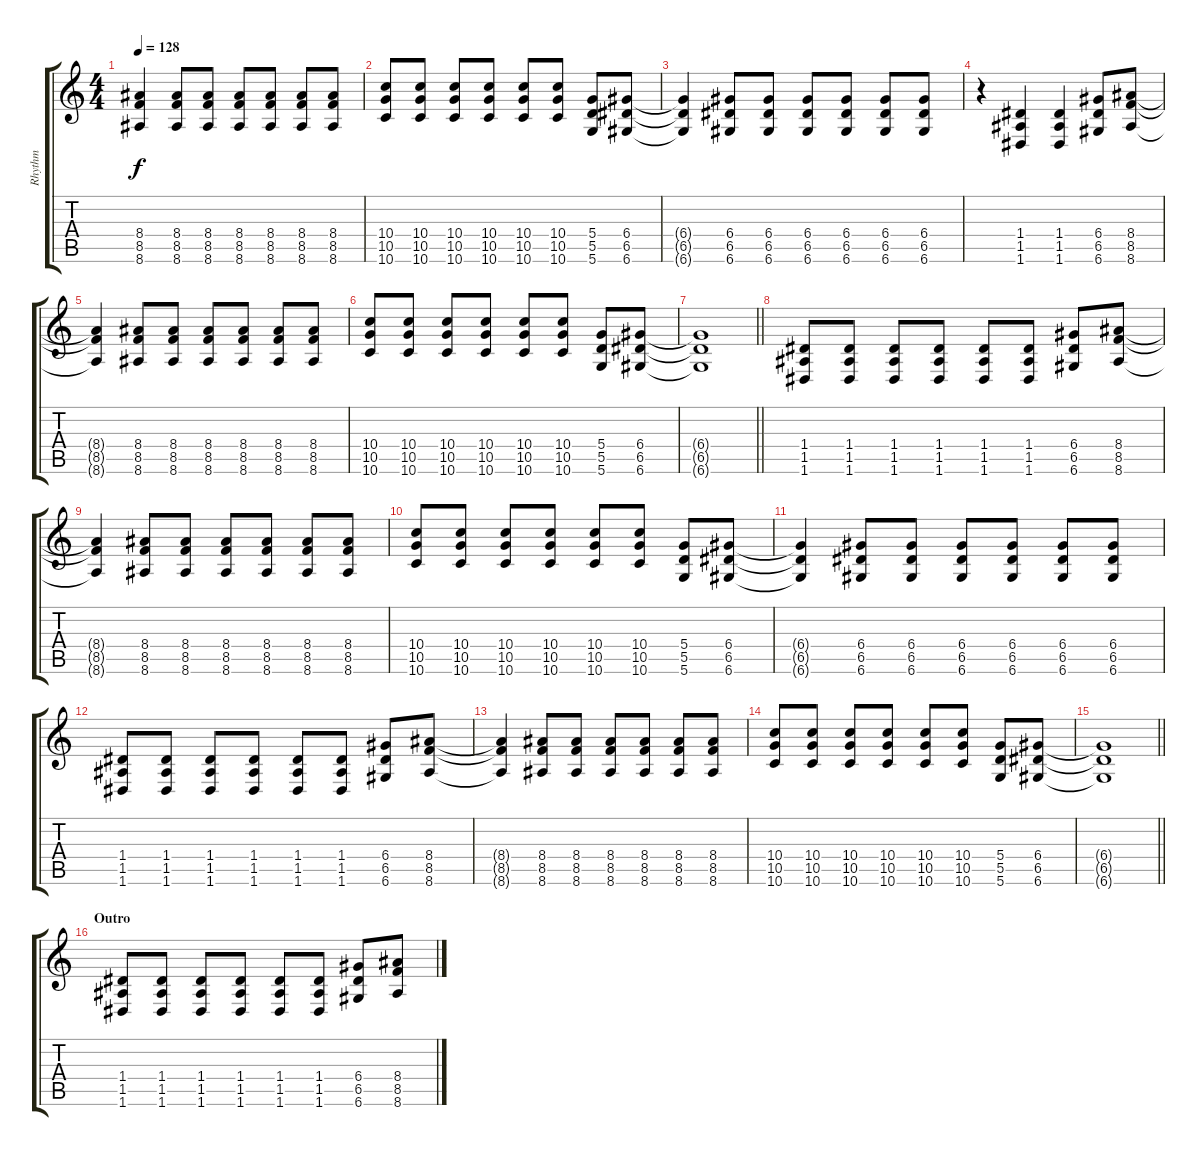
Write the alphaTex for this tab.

\track ("Rhythm" "Rhythm") {instrument overdrivenguitar}
\staff {score tabs}
\tuning (E4 B3 G3 D3 A2 D2) {hide}
\ts (4 4)
\tempo 128
\clef g2
\ks c
(8.4{t} 8.5{t} 8.6{t}).4{dy f} (8.4 8.5 8.6).8 (8.4 8.5 8.6).8 (8.4 8.5 8.6).8 (8.4 8.5 8.6).8 (8.4 8.5 8.6).8 (8.4 8.5 8.6).8 |
(10.4 10.5 10.6).8 (10.4 10.5 10.6).8 (10.4 10.5 10.6).8 (10.4 10.5 10.6).8 (10.4 10.5 10.6).8 (10.4 10.5 10.6).8 (5.4 5.5 5.6).8 (6.4 6.5 6.6).8 |
(6.4{t} 6.5{t} 6.6{t}).4 (6.4 6.5 6.6).8 (6.4 6.5 6.6).8 (6.4 6.5 6.6).8 (6.4 6.5 6.6).8 (6.4 6.5 6.6).8 (6.4 6.5 6.6).8 |
r.4 (1.4 1.5 1.6).4 (1.4 1.5 1.6).4 (6.4 6.5 6.6).8 (8.4 8.5 8.6).8 |
(8.4{t} 8.5{t} 8.6{t}).4 (8.4 8.5 8.6).8 (8.4 8.5 8.6).8 (8.4 8.5 8.6).8 (8.4 8.5 8.6).8 (8.4 8.5 8.6).8 (8.4 8.5 8.6).8 |
(10.4 10.5 10.6).8 (10.4 10.5 10.6).8 (10.4 10.5 10.6).8 (10.4 10.5 10.6).8 (10.4 10.5 10.6).8 (10.4 10.5 10.6).8 (5.4 5.5 5.6).8 (6.4 6.5 6.6).8 |
\barLineRight lightlight
(6.4{t} 6.5{t} 6.6{t}).1 |
(1.4 1.5 1.6).8 (1.4 1.5 1.6).8 (1.4 1.5 1.6).8 (1.4 1.5 1.6).8 (1.4 1.5 1.6).8 (1.4 1.5 1.6).8 (6.4 6.5 6.6).8 (8.4 8.5 8.6).8 |
(8.4{t} 8.5{t} 8.6{t}).4 (8.4 8.5 8.6).8 (8.4 8.5 8.6).8 (8.4 8.5 8.6).8 (8.4 8.5 8.6).8 (8.4 8.5 8.6).8 (8.4 8.5 8.6).8 |
(10.4 10.5 10.6).8 (10.4 10.5 10.6).8 (10.4 10.5 10.6).8 (10.4 10.5 10.6).8 (10.4 10.5 10.6).8 (10.4 10.5 10.6).8 (5.4 5.5 5.6).8 (6.4 6.5 6.6).8 |
(6.4{t} 6.5{t} 6.6{t}).4 (6.4 6.5 6.6).8 (6.4 6.5 6.6).8 (6.4 6.5 6.6).8 (6.4 6.5 6.6).8 (6.4 6.5 6.6).8 (6.4 6.5 6.6).8 |
(1.4 1.5 1.6).8 (1.4 1.5 1.6).8 (1.4 1.5 1.6).8 (1.4 1.5 1.6).8 (1.4 1.5 1.6).8 (1.4 1.5 1.6).8 (6.4 6.5 6.6).8 (8.4 8.5 8.6).8 |
(8.4{t} 8.5{t} 8.6{t}).4 (8.4 8.5 8.6).8 (8.4 8.5 8.6).8 (8.4 8.5 8.6).8 (8.4 8.5 8.6).8 (8.4 8.5 8.6).8 (8.4 8.5 8.6).8 |
(10.4 10.5 10.6).8 (10.4 10.5 10.6).8 (10.4 10.5 10.6).8 (10.4 10.5 10.6).8 (10.4 10.5 10.6).8 (10.4 10.5 10.6).8 (5.4 5.5 5.6).8 (6.4 6.5 6.6).8 |
\barLineRight lightlight
(6.4{t} 6.5{t} 6.6{t}).1 |
\section ("" "Outro")
(1.4 1.5 1.6).8 (1.4 1.5 1.6).8 (1.4 1.5 1.6).8 (1.4 1.5 1.6).8 (1.4 1.5 1.6).8 (1.4 1.5 1.6).8 (6.4 6.5 6.6).8 (8.4 8.5 8.6).8
